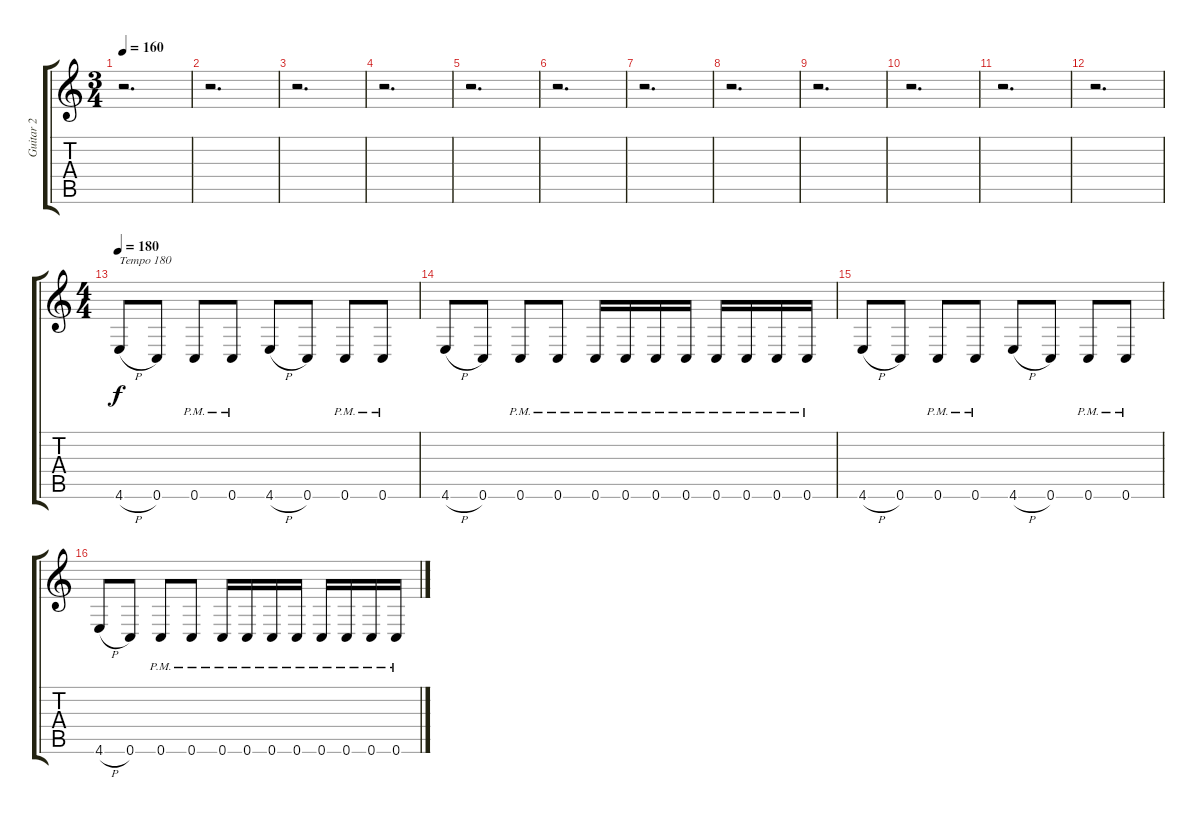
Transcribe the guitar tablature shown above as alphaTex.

\track ("Guitar 2" "Guitar 2") {instrument distortionguitar}
\staff {score tabs}
\tuning (D4 A3 F3 C3 G2 C2) {hide}
\ts (3 4)
\tempo 160
\clef g2
\ks c
r.2{d dy f} |
r.2{d} |
r.2{d} |
r.2{d} |
r.2{d} |
r.2{d} |
r.2{d} |
r.2{d} |
r.2{d} |
r.2{d} |
r.2{d} |
r.2{d} |
\ts (4 4)
\tempo 180
4.6{h}.8{txt "Tempo 180"} 0.6.8 0.6{pm}.8 0.6{pm}.8 4.6{h}.8 0.6.8 0.6{pm}.8 0.6{pm}.8 |
4.6{h}.8 0.6.8 0.6{pm}.8 0.6{pm}.8 0.6{pm}.16 0.6{pm}.16 0.6{pm}.16 0.6{pm}.16 0.6{pm}.16 0.6{pm}.16 0.6{pm}.16 0.6{pm}.16 |
4.6{h}.8 0.6.8 0.6{pm}.8 0.6{pm}.8 4.6{h}.8 0.6.8 0.6{pm}.8 0.6{pm}.8 |
4.6{h}.8 0.6.8 0.6{pm}.8 0.6{pm}.8 0.6{pm}.16 0.6{pm}.16 0.6{pm}.16 0.6{pm}.16 0.6{pm}.16 0.6{pm}.16 0.6{pm}.16 0.6{pm}.16
